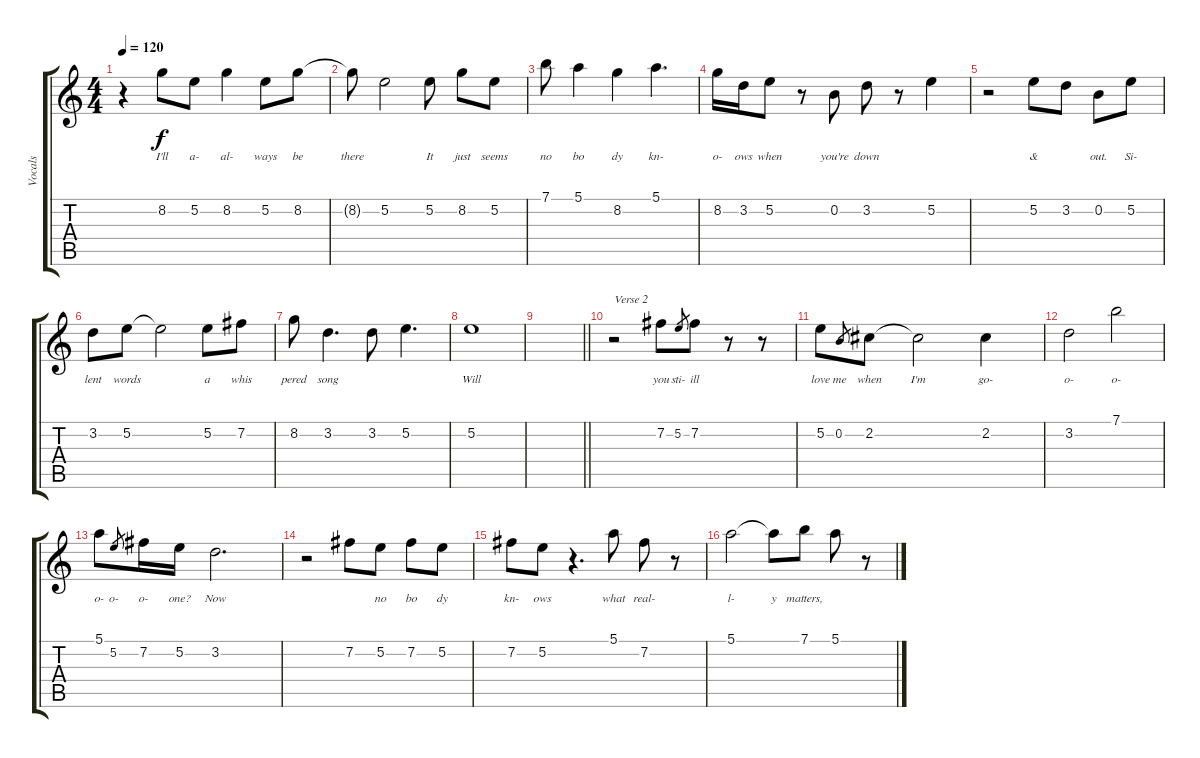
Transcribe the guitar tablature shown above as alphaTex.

\track ("Vocals" "Vocals") {instrument electricguitarjazz}
\staff {score tabs}
\tuning (E4 B3 G3 D3 A2 E2) {hide}
\ts (4 4)
\tempo 120
\clef g2
\ks c
r.4{dy f} 8.2.8{lyrics (0 "I'll") lyrics (1 "") lyrics (2 "") lyrics (3 "") lyrics (4 "")} 5.2.8{lyrics (0 "a-") lyrics (1 "") lyrics (2 "") lyrics (3 "") lyrics (4 "")} 8.2.4{lyrics (0 "al-") lyrics (1 "") lyrics (2 "") lyrics (3 "") lyrics (4 "")} 5.2.8{lyrics (0 "ways") lyrics (1 "") lyrics (2 "") lyrics (3 "") lyrics (4 "")} 8.2.8{lyrics (0 "be") lyrics (1 "") lyrics (2 "") lyrics (3 "") lyrics (4 "")} |
8.2{t}.8{lyrics (0 "there") lyrics (1 "") lyrics (2 "") lyrics (3 "") lyrics (4 "")} 5.2.2{lyrics (0 "") lyrics (1 "") lyrics (2 "") lyrics (3 "") lyrics (4 "")} 5.2.8{lyrics (0 "It") lyrics (1 "") lyrics (2 "") lyrics (3 "") lyrics (4 "")} 8.2.8{lyrics (0 "just") lyrics (1 "") lyrics (2 "") lyrics (3 "") lyrics (4 "")} 5.2.8{lyrics (0 "seems") lyrics (1 "") lyrics (2 "") lyrics (3 "") lyrics (4 "")} |
7.1.8{lyrics (0 "no") lyrics (1 "") lyrics (2 "") lyrics (3 "") lyrics (4 "")} 5.1.4{lyrics (0 "bo") lyrics (1 "") lyrics (2 "") lyrics (3 "") lyrics (4 "")} 8.2.4{lyrics (0 "dy") lyrics (1 "") lyrics (2 "") lyrics (3 "") lyrics (4 "")} 5.1.4{d lyrics (0 "kn-") lyrics (1 "") lyrics (2 "") lyrics (3 "") lyrics (4 "")} |
8.2.16{lyrics (0 "o-") lyrics (1 "") lyrics (2 "") lyrics (3 "") lyrics (4 "")} 3.2.16{lyrics (0 "ows") lyrics (1 "") lyrics (2 "") lyrics (3 "") lyrics (4 "")} 5.2.8{lyrics (0 "when") lyrics (1 "") lyrics (2 "") lyrics (3 "") lyrics (4 "")} r.8 0.2.8{lyrics (0 "you're") lyrics (1 "") lyrics (2 "") lyrics (3 "") lyrics (4 "")} 3.2.8{lyrics (0 "down") lyrics (1 "") lyrics (2 "") lyrics (3 "") lyrics (4 "")} r.8 5.2.4{lyrics (0 "") lyrics (1 "") lyrics (2 "") lyrics (3 "") lyrics (4 "")} |
r.2 5.2.8{lyrics (0 "&") lyrics (1 "") lyrics (2 "") lyrics (3 "") lyrics (4 "")} 3.2.8{lyrics (0 "") lyrics (1 "") lyrics (2 "") lyrics (3 "") lyrics (4 "")} 0.2.8{lyrics (0 "out.") lyrics (1 "") lyrics (2 "") lyrics (3 "") lyrics (4 "")} 5.2.8{lyrics (0 "Si-") lyrics (1 "") lyrics (2 "") lyrics (3 "") lyrics (4 "")} |
3.2.8{lyrics (0 "lent") lyrics (1 "") lyrics (2 "") lyrics (3 "") lyrics (4 "")} 5.2.8{lyrics (0 "words") lyrics (1 "") lyrics (2 "") lyrics (3 "") lyrics (4 "")} 5.2{t}.2{lyrics (0 "") lyrics (1 "") lyrics (2 "") lyrics (3 "") lyrics (4 "")} 5.2.8{lyrics (0 "a") lyrics (1 "") lyrics (2 "") lyrics (3 "") lyrics (4 "")} 7.2.8{lyrics (0 "whis") lyrics (1 "") lyrics (2 "") lyrics (3 "") lyrics (4 "")} |
8.2.8{lyrics (0 "pered") lyrics (1 "") lyrics (2 "") lyrics (3 "") lyrics (4 "")} 3.2.4{d lyrics (0 "song") lyrics (1 "") lyrics (2 "") lyrics (3 "") lyrics (4 "")} 3.2.8{lyrics (0 "") lyrics (1 "") lyrics (2 "") lyrics (3 "") lyrics (4 "")} 5.2.4{d lyrics (0 "") lyrics (1 "") lyrics (2 "") lyrics (3 "") lyrics (4 "")} |
5.2.1{lyrics (0 "Will") lyrics (1 "") lyrics (2 "") lyrics (3 "") lyrics (4 "")} |
\barLineRight lightlight
|
r.2{txt "Verse 2"} 7.2.8{lyrics (0 "you") lyrics (1 "") lyrics (2 "") lyrics (3 "") lyrics (4 "")} 5.2.8{lyrics (0 "sti-") lyrics (1 "") lyrics (2 "") lyrics (3 "") lyrics (4 "") gr} 7.2.8{lyrics (0 "ill") lyrics (1 "") lyrics (2 "") lyrics (3 "") lyrics (4 "")} r.8 r.8 |
5.2.8{lyrics (0 "love") lyrics (1 "") lyrics (2 "") lyrics (3 "") lyrics (4 "")} 0.2.8{lyrics (0 "me") lyrics (1 "") lyrics (2 "") lyrics (3 "") lyrics (4 "") gr} 2.2.8{lyrics (0 "when") lyrics (1 "") lyrics (2 "") lyrics (3 "") lyrics (4 "")} 2.2{t}.2{lyrics (0 "I'm") lyrics (1 "") lyrics (2 "") lyrics (3 "") lyrics (4 "")} 2.2.4{lyrics (0 "go-") lyrics (1 "") lyrics (2 "") lyrics (3 "") lyrics (4 "")} |
3.2.2{lyrics (0 "o-") lyrics (1 "") lyrics (2 "") lyrics (3 "") lyrics (4 "")} 7.1.2{lyrics (0 "o-") lyrics (1 "") lyrics (2 "") lyrics (3 "") lyrics (4 "")} |
5.1.8{lyrics (0 "o-") lyrics (1 "") lyrics (2 "") lyrics (3 "") lyrics (4 "")} 5.2.8{lyrics (0 "o-") lyrics (1 "") lyrics (2 "") lyrics (3 "") lyrics (4 "") gr} 7.2.16{lyrics (0 "o-") lyrics (1 "") lyrics (2 "") lyrics (3 "") lyrics (4 "")} 5.2.16{lyrics (0 "one?") lyrics (1 "") lyrics (2 "") lyrics (3 "") lyrics (4 "")} 3.2.2{d lyrics (0 "Now") lyrics (1 "") lyrics (2 "") lyrics (3 "") lyrics (4 "")} |
r.2 7.2.8{lyrics (0 "") lyrics (1 "") lyrics (2 "") lyrics (3 "") lyrics (4 "")} 5.2.8{lyrics (0 "no") lyrics (1 "") lyrics (2 "") lyrics (3 "") lyrics (4 "")} 7.2.8{lyrics (0 "bo") lyrics (1 "") lyrics (2 "") lyrics (3 "") lyrics (4 "")} 5.2.8{lyrics (0 "dy") lyrics (1 "") lyrics (2 "") lyrics (3 "") lyrics (4 "")} |
7.2.8{lyrics (0 "kn-") lyrics (1 "") lyrics (2 "") lyrics (3 "") lyrics (4 "")} 5.2.8{lyrics (0 "ows") lyrics (1 "") lyrics (2 "") lyrics (3 "") lyrics (4 "")} r.4{d} 5.1.8{lyrics (0 "what") lyrics (1 "") lyrics (2 "") lyrics (3 "") lyrics (4 "")} 7.2.8{lyrics (0 "real-") lyrics (1 "") lyrics (2 "") lyrics (3 "") lyrics (4 "")} r.8 |
5.1.2{lyrics (0 "l-") lyrics (1 "") lyrics (2 "") lyrics (3 "") lyrics (4 "")} 5.1{t}.8{lyrics (0 "y") lyrics (1 "") lyrics (2 "") lyrics (3 "") lyrics (4 "")} 7.1.8{lyrics (0 "matters,") lyrics (1 "") lyrics (2 "") lyrics (3 "") lyrics (4 "")} 5.1.8{lyrics (0 "") lyrics (1 "") lyrics (2 "") lyrics (3 "") lyrics (4 "")} r.8
